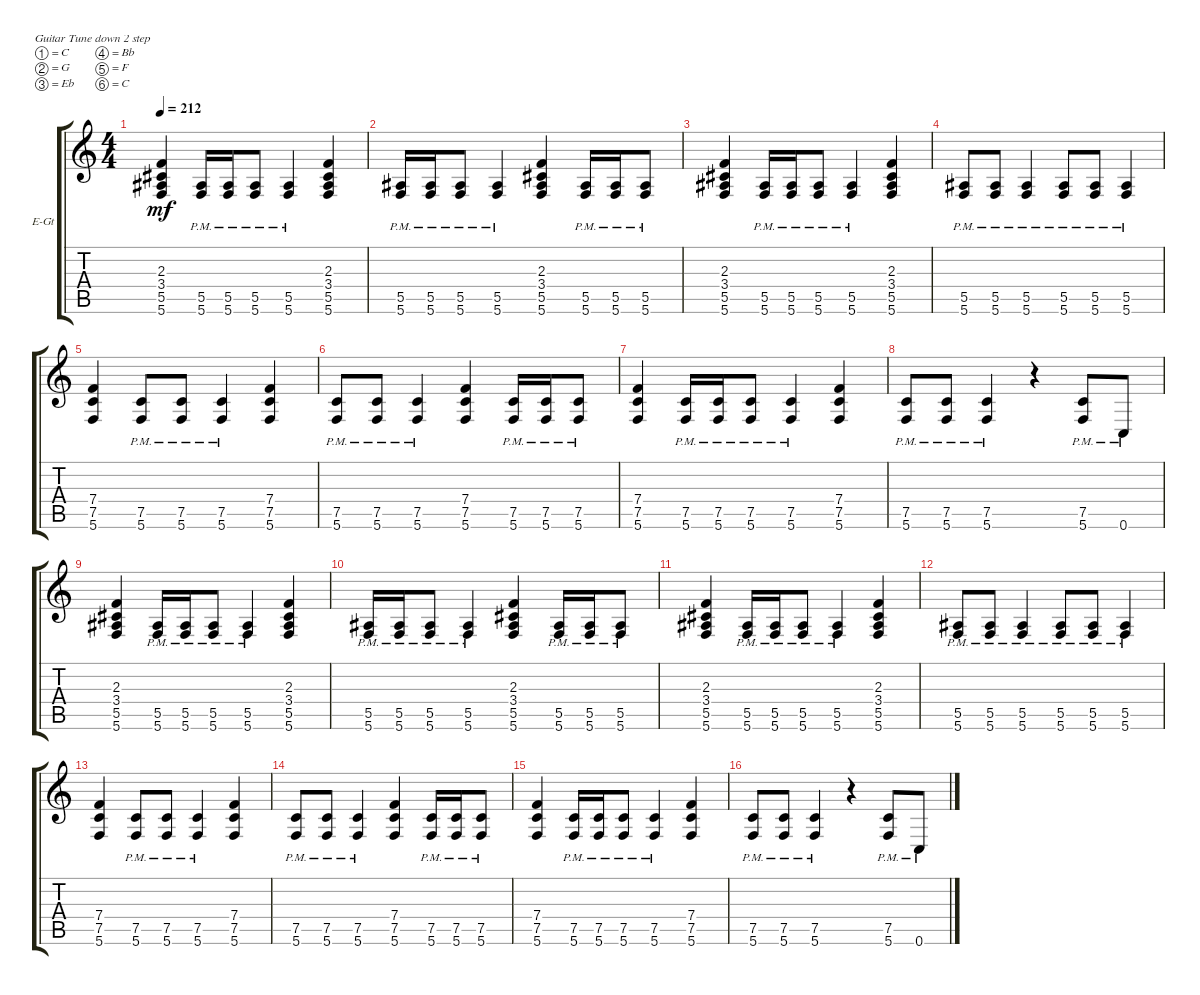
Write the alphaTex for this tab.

\defaultSystemsLayout 4
\bracketExtendMode groupsimilarinstruments
\firstSystemTrackNameOrientation horizontal
\otherSystemsTrackNameOrientation horizontal
\track ("Knight Rhythm" "E-Gt") {instrument overdrivenguitar}
\staff {score tabs}
\tuning (C4 G3 Eb3 Bb2 F2 C2)
\ts (4 4)
\tempo 212
\clef g2
\ks c
(5.6 5.5 3.4 2.3).4{dy mf instrument overdrivenguitar} (5.6{pm} 5.5{pm}).16 (5.6{pm} 5.5{pm}).16 (5.6{pm} 5.5{pm}).8 (5.6{pm} 5.5{pm}).4 (5.6 5.5 3.4 2.3).4 |
(5.6{pm} 5.5{pm}).16 (5.6{pm} 5.5{pm}).16 (5.6{pm} 5.5{pm}).8 (5.6{pm} 5.5{pm}).4 (5.6 5.5 3.4 2.3).4 (5.6{pm} 5.5{pm}).16 (5.6{pm} 5.5{pm}).16 (5.6{pm} 5.5{pm}).8 |
(5.6 5.5 3.4 2.3).4 (5.6{pm} 5.5{pm}).16 (5.6{pm} 5.5{pm}).16 (5.6{pm} 5.5{pm}).8 (5.6{pm} 5.5{pm}).4 (5.6 5.5 3.4 2.3).4 |
(5.6{pm} 5.5{pm}).8 (5.6{pm} 5.5{pm}).8 (5.6{pm} 5.5{pm}).4 (5.6{pm} 5.5{pm}).8 (5.6{pm} 5.5{pm}).8 (5.6{pm} 5.5{pm}).4 |
(5.6 7.5 7.4).4 (5.6{pm} 7.5{pm}).8 (5.6{pm} 7.5{pm}).8 (5.6{pm} 7.5{pm}).4 (5.6 7.5 7.4).4 |
(5.6{pm} 7.5{pm}).8 (5.6{pm} 7.5{pm}).8 (5.6{pm} 7.5{pm}).4 (5.6 7.5 7.4).4 (5.6{pm} 7.5{pm}).16 (5.6{pm} 7.5{pm}).16 (5.6{pm} 7.5{pm}).8 |
(5.6 7.5 7.4).4 (5.6{pm} 7.5{pm}).16 (5.6{pm} 7.5{pm}).16 (5.6{pm} 7.5{pm}).8 (5.6{pm} 7.5{pm}).4 (5.6 7.5 7.4).4 |
(5.6{pm} 7.5{pm}).8 (5.6{pm} 7.5{pm}).8 (5.6{pm} 7.5{pm}).4 r.4 (5.6{pm} 7.5{pm}).8 0.6{pm}.8 |
(5.6 5.5 3.4 2.3).4 (5.6{pm} 5.5{pm}).16 (5.6{pm} 5.5{pm}).16 (5.6{pm} 5.5{pm}).8 (5.6{pm} 5.5{pm}).4 (5.6 5.5 3.4 2.3).4 |
(5.6{pm} 5.5{pm}).16 (5.6{pm} 5.5{pm}).16 (5.6{pm} 5.5{pm}).8 (5.6{pm} 5.5{pm}).4 (5.6 5.5 3.4 2.3).4 (5.6{pm} 5.5{pm}).16 (5.6{pm} 5.5{pm}).16 (5.6{pm} 5.5{pm}).8 |
(5.6 5.5 3.4 2.3).4 (5.6{pm} 5.5{pm}).16 (5.6{pm} 5.5{pm}).16 (5.6{pm} 5.5{pm}).8 (5.6{pm} 5.5{pm}).4 (5.6 5.5 3.4 2.3).4 |
(5.6{pm} 5.5{pm}).8 (5.6{pm} 5.5{pm}).8 (5.6{pm} 5.5{pm}).4 (5.6{pm} 5.5{pm}).8 (5.6{pm} 5.5{pm}).8 (5.6{pm} 5.5{pm}).4 |
(5.6 7.5 7.4).4 (5.6{pm} 7.5{pm}).8 (5.6{pm} 7.5{pm}).8 (5.6{pm} 7.5{pm}).4 (5.6 7.5 7.4).4 |
(5.6{pm} 7.5{pm}).8 (5.6{pm} 7.5{pm}).8 (5.6{pm} 7.5{pm}).4 (5.6 7.5 7.4).4 (5.6{pm} 7.5{pm}).16 (5.6{pm} 7.5{pm}).16 (5.6{pm} 7.5{pm}).8 |
(5.6 7.5 7.4).4 (5.6{pm} 7.5{pm}).16 (5.6{pm} 7.5{pm}).16 (5.6{pm} 7.5{pm}).8 (5.6{pm} 7.5{pm}).4 (5.6 7.5 7.4).4 |
(5.6{pm} 7.5{pm}).8 (5.6{pm} 7.5{pm}).8 (5.6{pm} 7.5{pm}).4 r.4 (5.6{pm} 7.5{pm}).8 0.6{pm}.8
